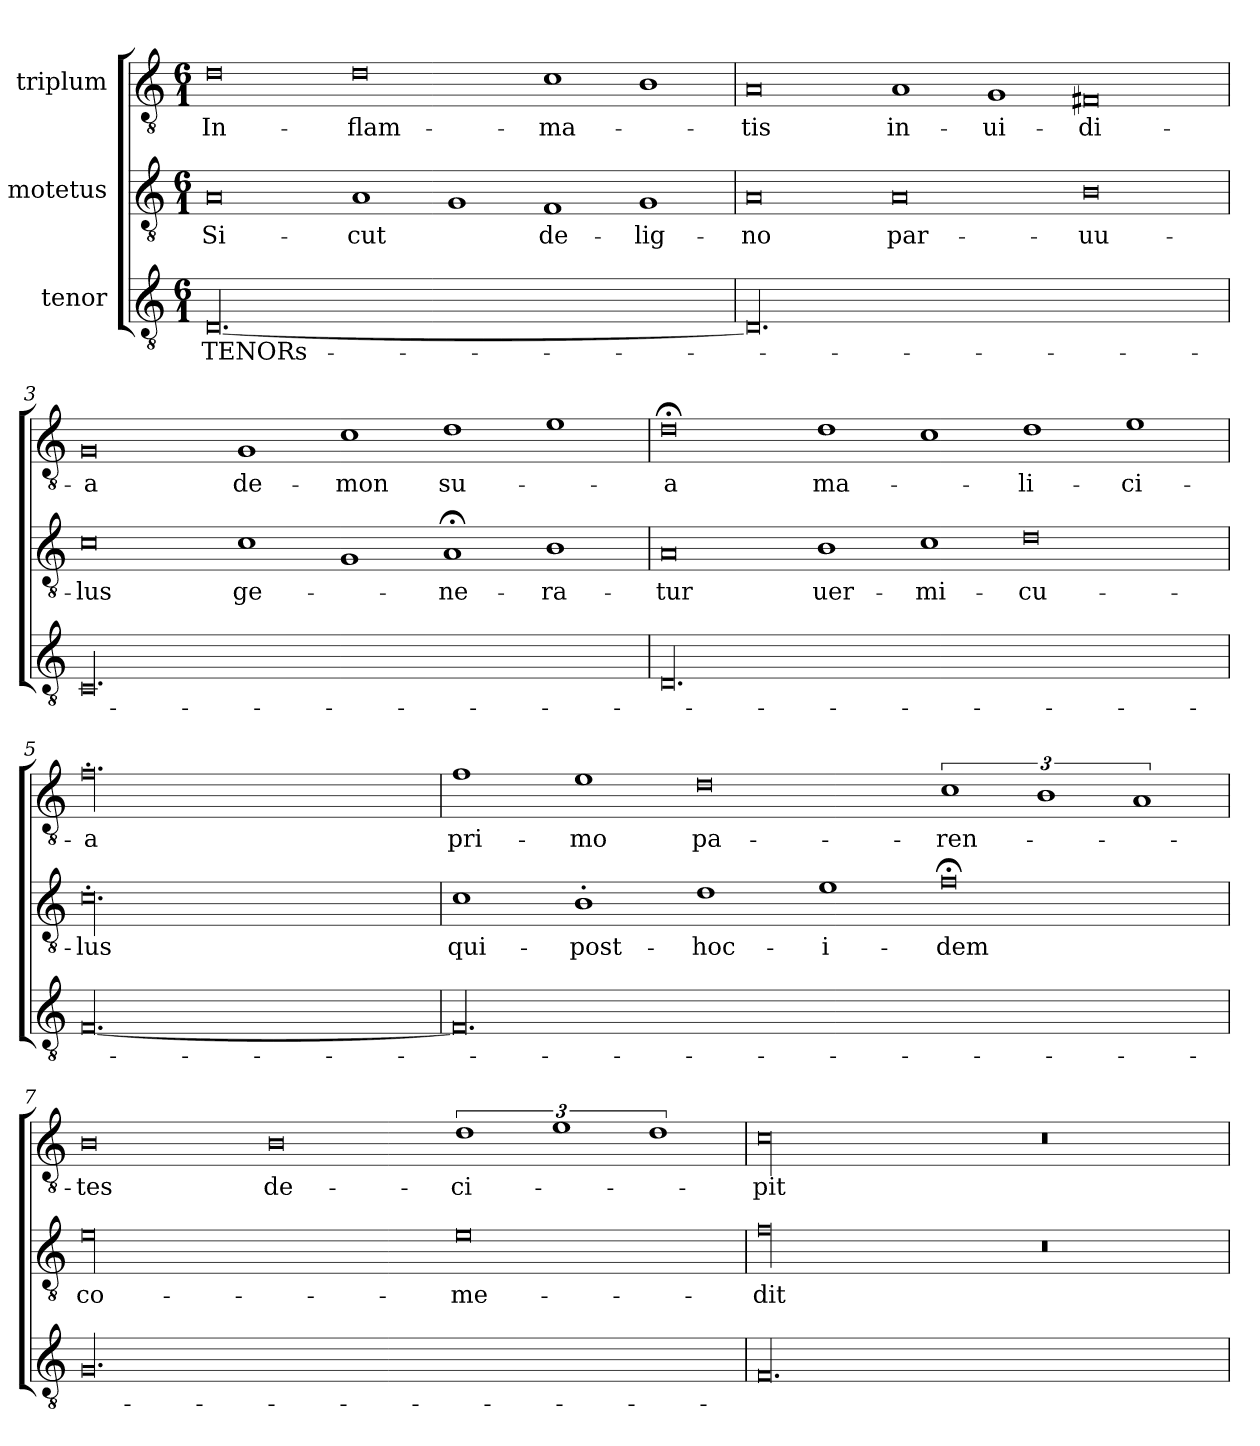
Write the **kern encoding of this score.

**kern	**text	**kern	**text	**kern	**text
*part3	*part3	*part2	*part2	*part1	*part1
*staff3	*staff3	*staff2	*staff2	*staff1	*staff1
*I"tenor	*	*I"motetus	*	*I"triplum	*
*clefGv2	*	*clefGv2	*	*clefGv2	*
*k[]	*	*k[]	*	*k[]	*
*C:	*	*C:	*	*C:	*
*M6/1	*	*M6/1	*	*M6/1	*
=1	=1	=1	=1	=1	=1
[00.D/	TENORs-	0A/	Si-	0d\	In-
.	.	1A/	-cut	0d\	-flam-
.	.	1G/	.	.	.
.	.	1F/	de-	1c\	-ma-
.	.	1G/	lig-	1B\	.
=2	=2	=2	=2	=2	=2
00.D/]	.	0A/	-no	0A/	-tis
.	.	0A/	par-	1A/	in-
.	.	.	.	1G/	-ui-
.	.	0B\	-uu-	0F#X/	-di-
=3	=3	=3	=3	=3	=3
00.C/	.	0c\	-lus	0G/	-a
.	.	1c\	ge-	1G/	de-
.	.	1G/	.	1c\	-mon
.	.	1A;</	-ne-	1d\	su-
.	.	1B\	-ra-	1e\	.
=4	=4	=4	=4	=4	=4
00.D/	.	0A/	-tur	0d;<\	-a
.	.	1B\	uer-	1d\	ma-
.	.	1c\	-mi-	1c\	.
.	.	0d\	-cu-	1d\	-li-
.	.	.	.	1e\	-ci-
=5	=5	=5	=5	=5	=5
[00.F/	.	00.c'\	-lus	00.f'\	-a
=6	=6	=6	=6	=6	=6
00.F/]	.	1c\	qui-	1f\	pri-
.	.	1B'\	post-	1e\	-mo
.	.	1d\	hoc-	0d\	pa-
.	.	1e\	i-	.	.
.	.	0f;<\	-dem	3%2c\	-ren-
.	.	.	.	3%2B\	.
.	.	.	.	3%2A/	.
=7	=7	=7	=7	=7	=7
00.G/	.	00e\	co-	0B\	-tes
.	.	.	.	0B\	de-
.	.	0e\	-me-	3%2d\	-ci-
.	.	.	.	3%2e\	.
.	.	.	.	3%2d\	.
=8	=8	=8	=8	=8	=8
00.F/	.	00f\	-dit	00c\	-pit
.	.	0r	.	0r	.
=	=	=	=	=	=
*-	*-	*-	*-	*-	*-
